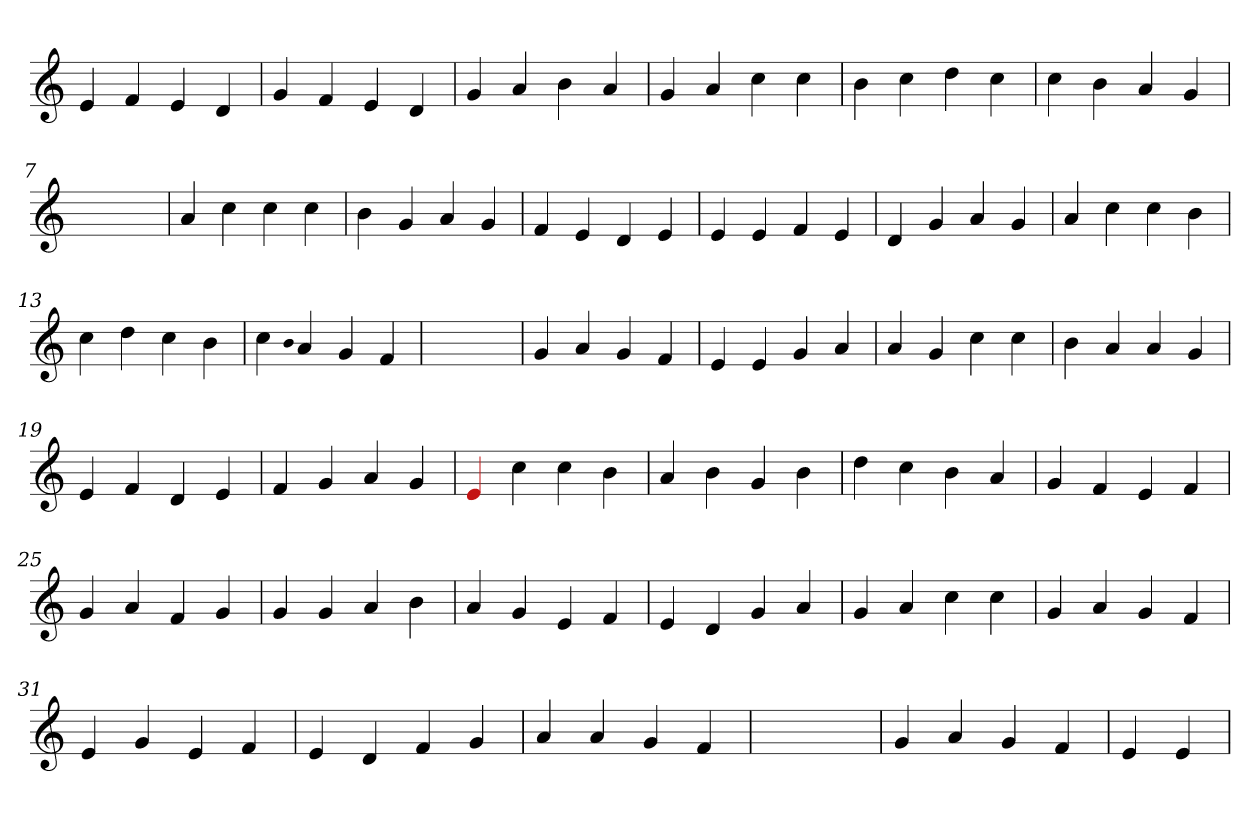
**kern
*part1
*staff1
*clefG2
=1
4e
4f
4e
4d
=2
4g
4f
4e
4d
=3
4g
4a
4b
4a
=4
4g
4a
4cc
4cc
=5
4b
4cc
4dd
4cc
=6
4cc
4b
4a
4g
=7
1ryy
=7
4a
4cc
4cc
4cc
=8
4b
4g
4a
4g
=9
4f
4e
4d
4e
=10
4e
4e
4f
4e
=11
4d
4g
4a
4g
=12
4a
4cc
4cc
4b
=13
4cc
4dd
4cc
4b
=14
4cc
qqb
4a
4g
4f
=15
1ryy
=15
4g
4a
4g
4f
=16
4e
4e
4g
4a
=17
4a
4g
4cc
4cc
=18
4b
4a
4a
4g
=19
4e
4f
4d
4e
=20
4f
4g
4a
4g
=21
4Re
4cc
4cc
4b
=22
4a
4b
4g
4b
=23
4dd
4cc
4b
4a
=24
4g
4f
4e
4f
=25
4g
4a
4f
4g
=26
4g
4g
4a
4b
=27
4a
4g
4e
4f
=28
4e
4d
4g
4a
=29
4g
4a
4cc
4cc
=30
4g
4a
4g
4f
=31
4e
4g
4e
4f
=32
4e
4d
4f
4g
=33
4a
4a
4g
4f
=34
1ryy
=34
4g
4a
4g
4f
=35
4e
4e
=
*-
